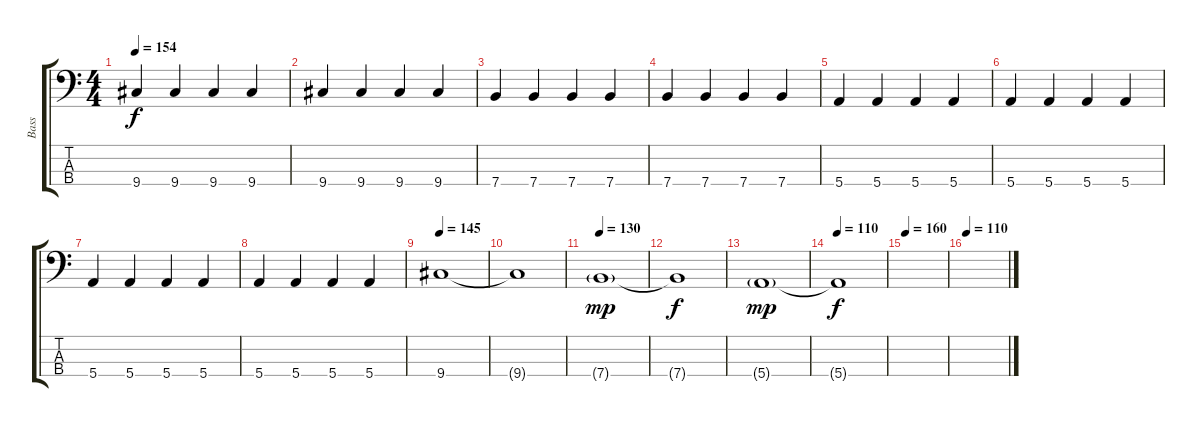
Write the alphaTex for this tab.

\track ("Bass" "Bass") {instrument electricbassfinger}
\staff {score tabs}
\tuning (G2 D2 A1 E1) {hide}
\ts (4 4)
\tempo 154
\clef f4
\ks c
9.4.4{dy f volume 2} 9.4.4 9.4.4 9.4.4 |
9.4.4 9.4.4 9.4.4 9.4.4 |
7.4.4 7.4.4 7.4.4 7.4.4 |
7.4.4 7.4.4 7.4.4 7.4.4 |
5.4.4 5.4.4 5.4.4 5.4.4 |
5.4.4 5.4.4 5.4.4 5.4.4 |
5.4.4 5.4.4 5.4.4 5.4.4 |
5.4.4 5.4.4 5.4.4 5.4.4 |
\tempo 145
9.4.1 |
9.4{t}.1 |
\tempo 130
7.4{g}.1{dy mp} |
7.4{t}.1{dy f} |
5.4{g}.1{dy mp} |
\tempo 110
5.4{t}.1{dy f} |
\tempo 160
|
\tempo 110
